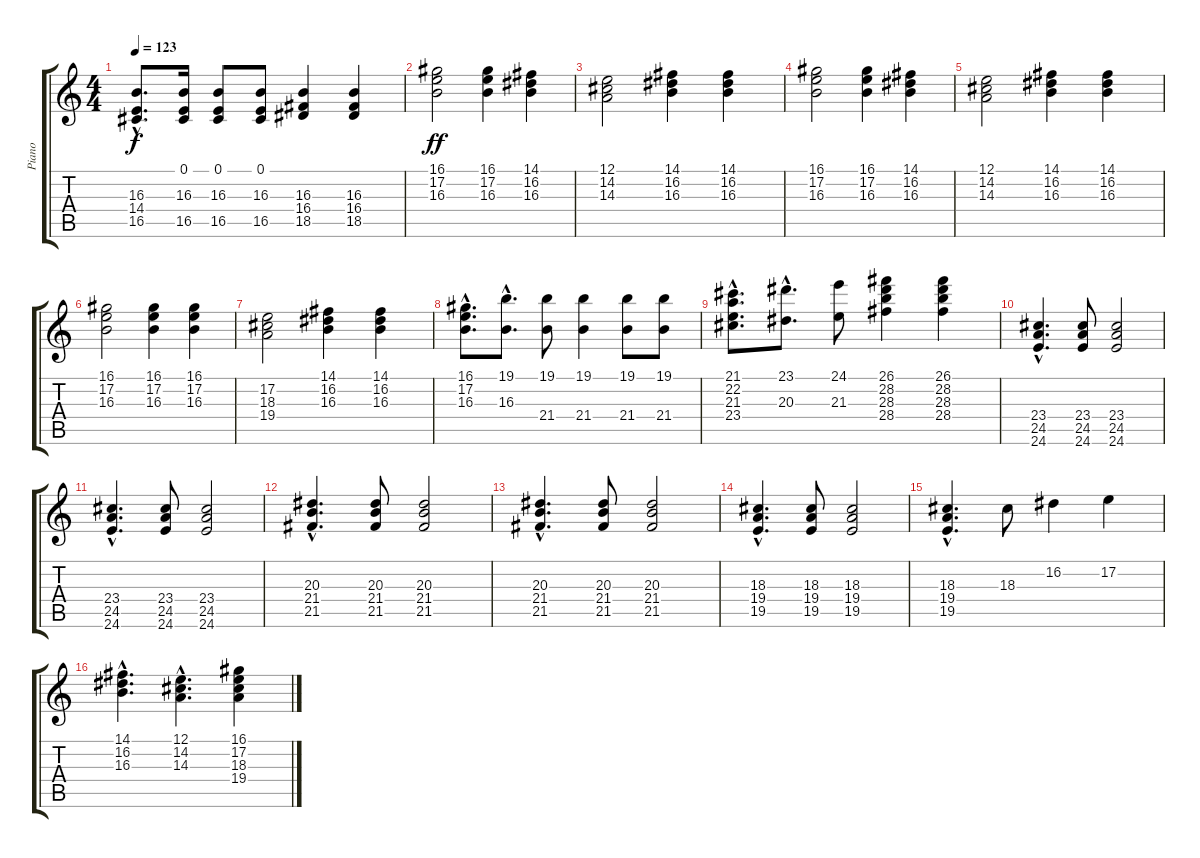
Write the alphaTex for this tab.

\track ("Piano" "Piano") {instrument acousticgrandpiano}
\staff {score tabs}
\tuning (E4 B3 G3 D3 A2 E2) {hide}
\ts (4 4)
\tempo 123
\clef g2
\ks c
(16.3{hac} 14.4{hac} 16.5{hac}).8{d dy f} (0.1 16.3 16.5).16 (0.1 16.3 16.5).8 (0.1 16.3 16.5).8 (16.3 16.4 18.5).4 (16.3 16.4 18.5).4 |
(16.1 17.2 16.3).2{dy ff} (16.1 17.2 16.3).4 (14.1 16.2 16.3).4 |
(12.1 14.2 14.3).2 (14.1 16.2 16.3).4 (14.1 16.2 16.3).4 |
(16.1 17.2 16.3).2 (16.1 17.2 16.3).4 (14.1 16.2 16.3).4 |
(12.1 14.2 14.3).2 (14.1 16.2 16.3).4 (14.1 16.2 16.3).4 |
(16.1 17.2 16.3).2 (16.1 17.2 16.3).4 (16.1 17.2 16.3).4 |
(17.2 18.3 19.4).2 (14.1 16.2 16.3).4 (14.1 16.2 16.3).4 |
(16.1{hac} 17.2{hac} 16.3{hac}).8{d} (19.1{hac} 16.3{hac}).8{d} (19.1 21.4).8 (19.1 21.4).4 (19.1 21.4).8 (19.1 21.4).8 |
(21.1{hac} 22.2{hac} 21.3{hac} 23.4{hac}).8{d} (23.1{hac} 20.3{hac}).8{d} (24.1 21.3).8 (26.1 28.2 28.3 28.4).4 (26.1 28.2 28.3 28.4).4 |
(23.4{hac} 24.5{hac} 24.6{hac}).4{d} (23.4 24.5 24.6).8 (23.4 24.5 24.6).2 |
(23.4{hac} 24.5{hac} 24.6{hac}).4{d} (23.4 24.5 24.6).8 (23.4 24.5 24.6).2 |
(20.3{hac} 21.4{hac} 21.5{hac}).4{d} (20.3 21.4 21.5).8 (20.3 21.4 21.5).2 |
(20.3{hac} 21.4{hac} 21.5{hac}).4{d} (20.3 21.4 21.5).8 (20.3 21.4 21.5).2 |
(18.3{hac} 19.4{hac} 19.5{hac}).4{d} (18.3 19.4 19.5).8 (18.3 19.4 19.5).2 |
(18.3{hac} 19.4{hac} 19.5{hac}).4{d} 18.3.8 16.2.4 17.2.4 |
(14.1{hac} 16.2{hac} 16.3{hac}).4{d} (12.1{hac} 14.2{hac} 14.3{hac}).4{d} (16.1 17.2 18.3 19.4).4
